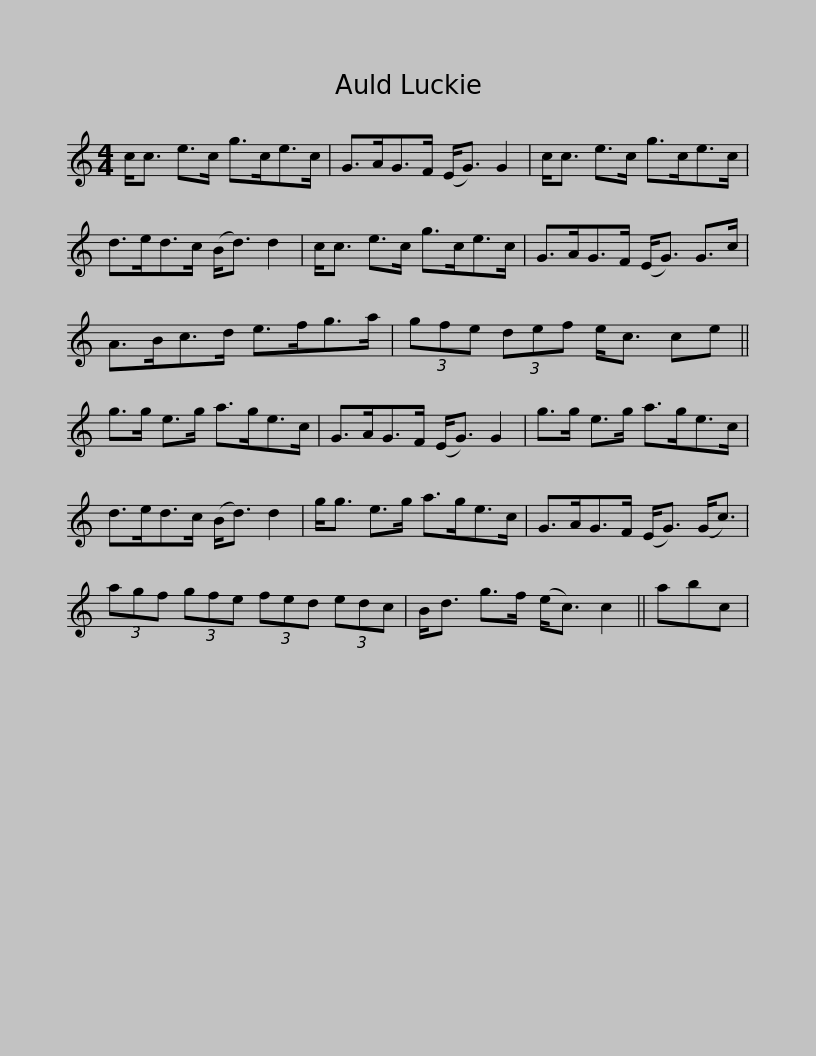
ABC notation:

X:1
L:1/8
M:4/4
I:linebreak $
K:C
V:1 treble
V:1
 c<c e>c g>ce>c | G>AG>F (E<G) G2 | c<c e>c g>ce>c | d>ed>c (B<d) d2 | c<c e>c g>ce>c |$ %5
 G>AG>F (E<G) G>c | A>Bc>d e>fg>a | (3gfe (3def e<c ce || g>g e>g a>ge>c |$ G>AG>F (E<G) G2 | %10
 g>g e>g a>ge>c | d>ed>c (B<d) d2 | g<g e>g a>ge>c | G>AG>F (E<G) (G<c) |$ (3agf (3gfe (3fed (3edc | %15
 B<d g>f (e<c) c2 || abc | %17
